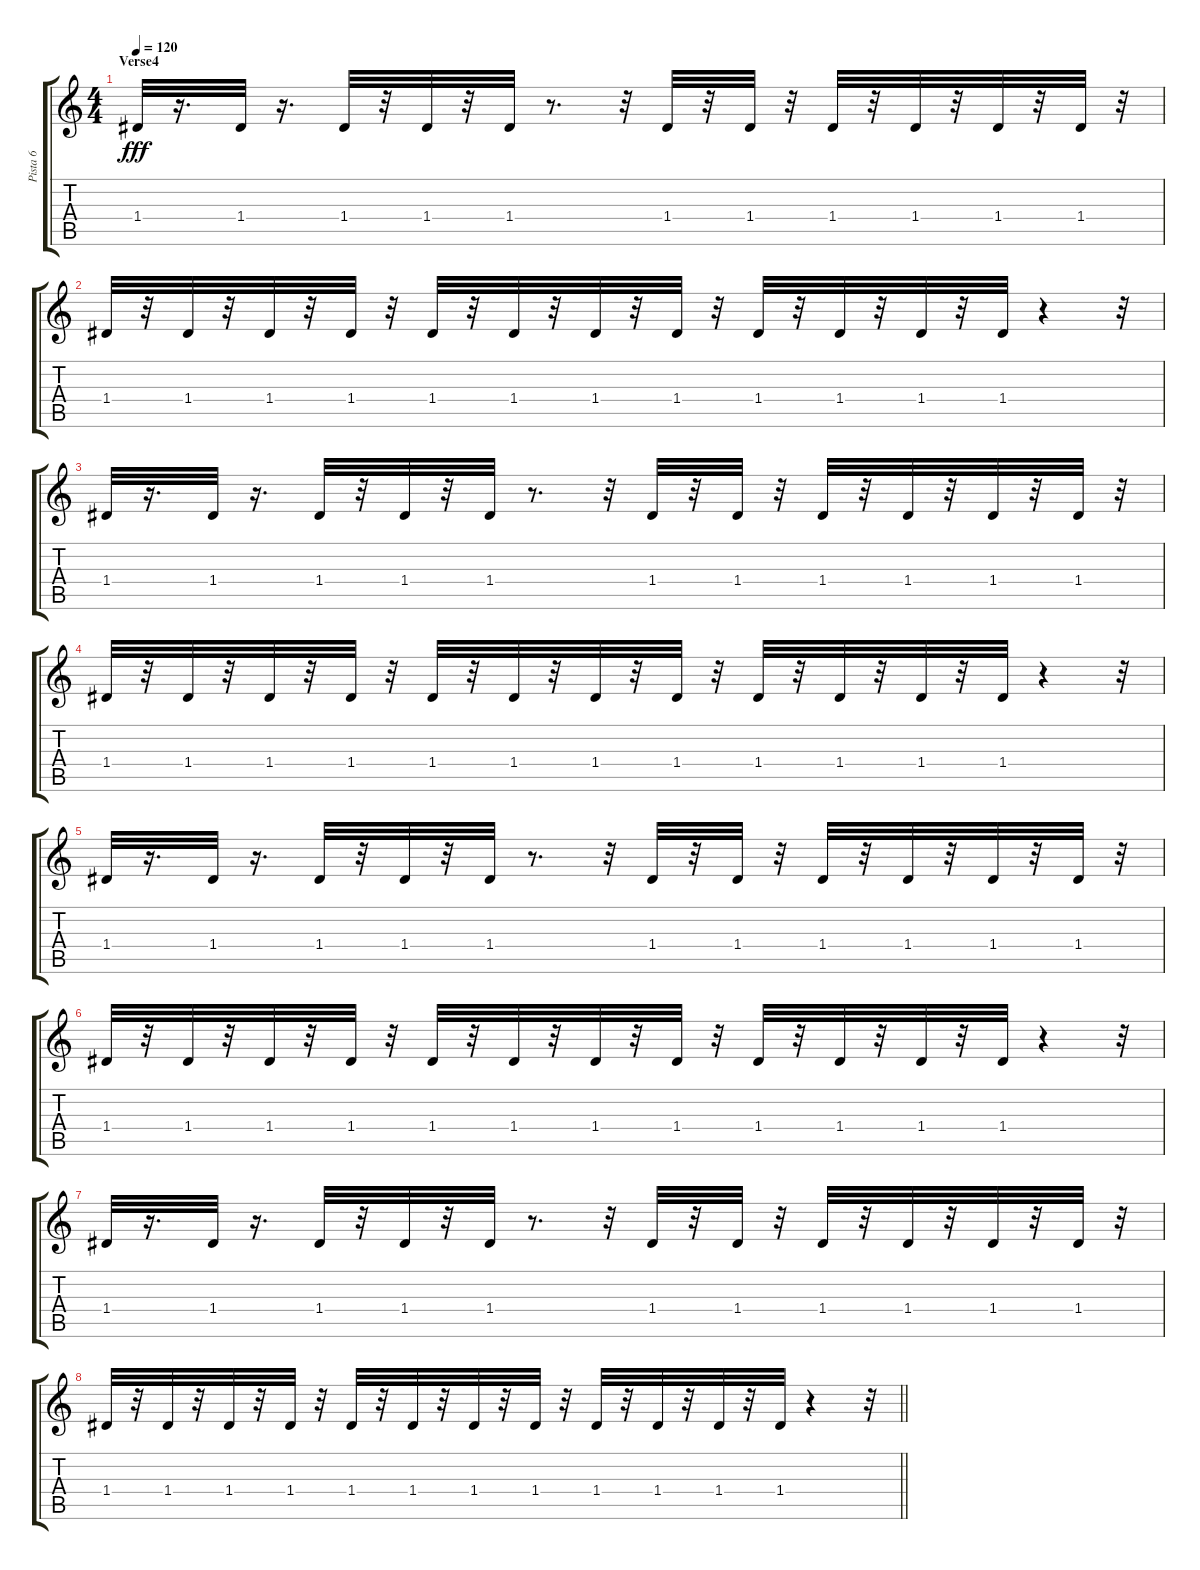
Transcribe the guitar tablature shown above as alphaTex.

\track ("Pista 6" "Pista 6") {instrument electricguitarclean}
\staff {score tabs}
\tuning (E4 B3 G3 D3 A2 E2) {hide}
\ts (4 4)
\section ("" "Verse4")
\tempo 120
\clef g2
\ks c
1.4.32{dy fff} r.16{d} 1.4.32 r.16{d} 1.4.32 r.32 1.4.32 r.32 1.4.32 r.8{d} r.32 1.4.32 r.32 1.4.32 r.32 1.4.32 r.32 1.4.32 r.32 1.4.32 r.32 1.4.32 r.32 |
1.4.32 r.32 1.4.32 r.32 1.4.32 r.32 1.4.32 r.32 1.4.32 r.32 1.4.32 r.32 1.4.32 r.32 1.4.32 r.32 1.4.32 r.32 1.4.32 r.32 1.4.32 r.32 1.4.32 r.4 r.32 |
1.4.32 r.16{d} 1.4.32 r.16{d} 1.4.32 r.32 1.4.32 r.32 1.4.32 r.8{d} r.32 1.4.32 r.32 1.4.32 r.32 1.4.32 r.32 1.4.32 r.32 1.4.32 r.32 1.4.32 r.32 |
1.4.32 r.32 1.4.32 r.32 1.4.32 r.32 1.4.32 r.32 1.4.32 r.32 1.4.32 r.32 1.4.32 r.32 1.4.32 r.32 1.4.32 r.32 1.4.32 r.32 1.4.32 r.32 1.4.32 r.4 r.32 |
1.4.32 r.16{d} 1.4.32 r.16{d} 1.4.32 r.32 1.4.32 r.32 1.4.32 r.8{d} r.32 1.4.32 r.32 1.4.32 r.32 1.4.32 r.32 1.4.32 r.32 1.4.32 r.32 1.4.32 r.32 |
1.4.32 r.32 1.4.32 r.32 1.4.32 r.32 1.4.32 r.32 1.4.32 r.32 1.4.32 r.32 1.4.32 r.32 1.4.32 r.32 1.4.32 r.32 1.4.32 r.32 1.4.32 r.32 1.4.32 r.4 r.32 |
1.4.32 r.16{d} 1.4.32 r.16{d} 1.4.32 r.32 1.4.32 r.32 1.4.32 r.8{d} r.32 1.4.32 r.32 1.4.32 r.32 1.4.32 r.32 1.4.32 r.32 1.4.32 r.32 1.4.32 r.32 |
\barLineRight lightlight
1.4.32 r.32 1.4.32 r.32 1.4.32 r.32 1.4.32 r.32 1.4.32 r.32 1.4.32 r.32 1.4.32 r.32 1.4.32 r.32 1.4.32 r.32 1.4.32 r.32 1.4.32 r.32 1.4.32 r.4 r.32
